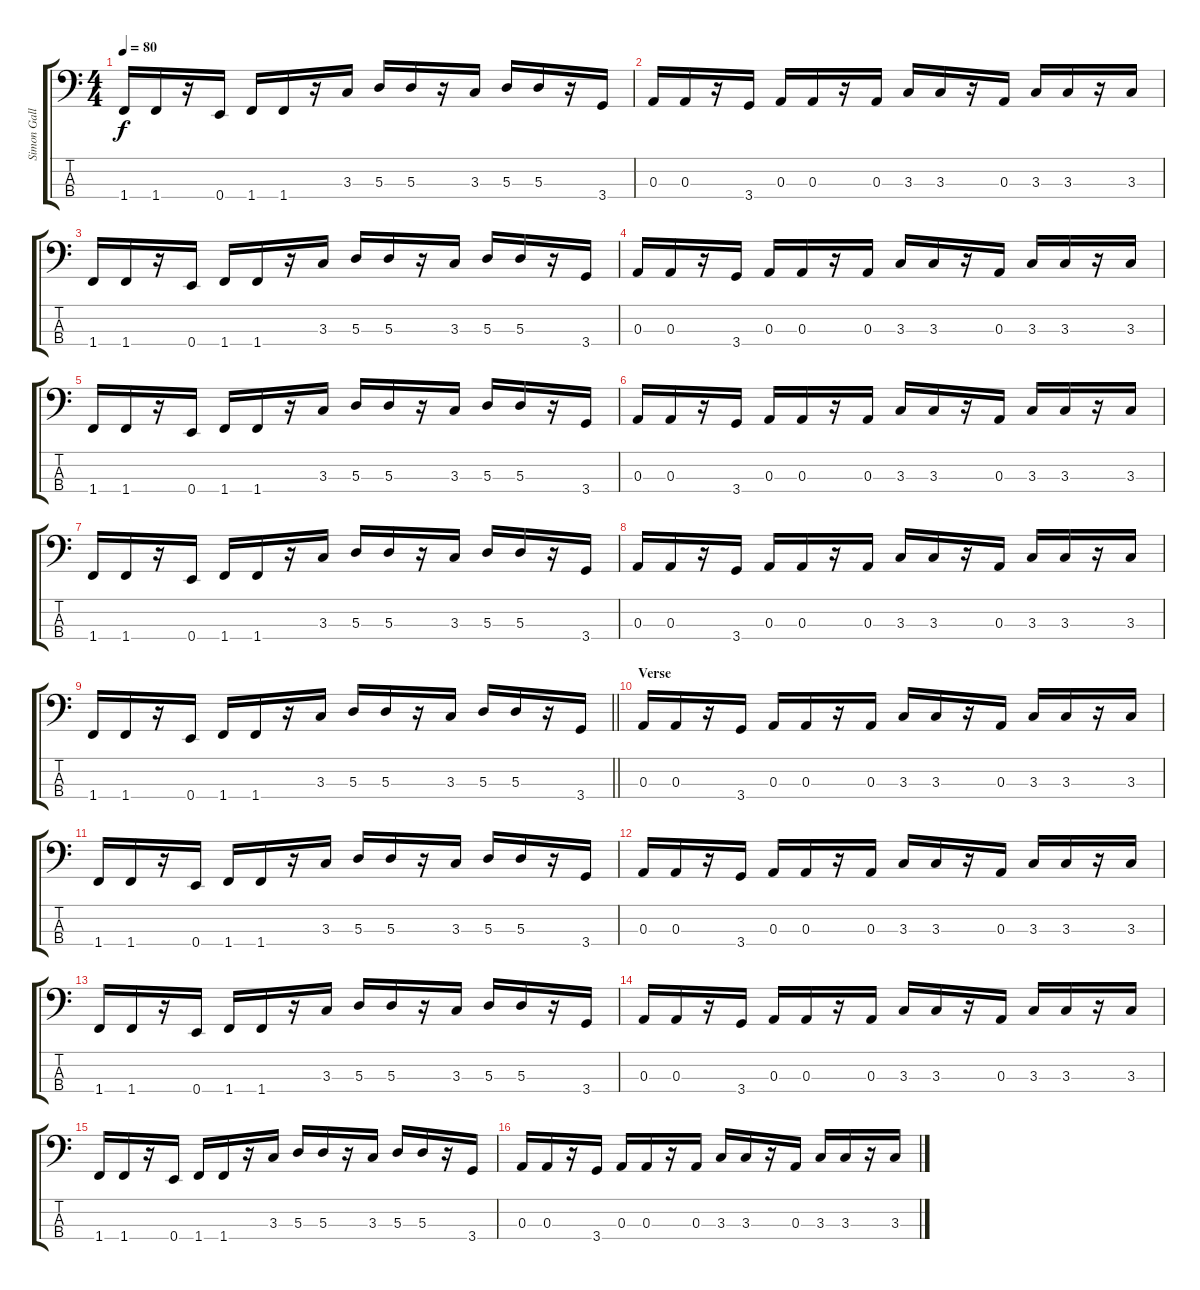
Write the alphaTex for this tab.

\track ("Simon Gallup" "Simon Gall") {instrument electricbasspick}
\staff {score tabs}
\tuning (G2 D2 A1 E1) {hide}
\ts (4 4)
\tempo 80
\clef f4
\ks c
1.4.16{dy f} 1.4.16 r.16 0.4.16 1.4.16 1.4.16 r.16 3.3.16 5.3.16 5.3.16 r.16 3.3.16 5.3.16 5.3.16 r.16 3.4.16 |
0.3.16 0.3.16 r.16 3.4.16 0.3.16 0.3.16 r.16 0.3.16 3.3.16 3.3.16 r.16 0.3.16 3.3.16 3.3.16 r.16 3.3.16 |
1.4.16 1.4.16 r.16 0.4.16 1.4.16 1.4.16 r.16 3.3.16 5.3.16 5.3.16 r.16 3.3.16 5.3.16 5.3.16 r.16 3.4.16 |
0.3.16 0.3.16 r.16 3.4.16 0.3.16 0.3.16 r.16 0.3.16 3.3.16 3.3.16 r.16 0.3.16 3.3.16 3.3.16 r.16 3.3.16 |
1.4.16 1.4.16 r.16 0.4.16 1.4.16 1.4.16 r.16 3.3.16 5.3.16 5.3.16 r.16 3.3.16 5.3.16 5.3.16 r.16 3.4.16 |
0.3.16 0.3.16 r.16 3.4.16 0.3.16 0.3.16 r.16 0.3.16 3.3.16 3.3.16 r.16 0.3.16 3.3.16 3.3.16 r.16 3.3.16 |
1.4.16 1.4.16 r.16 0.4.16 1.4.16 1.4.16 r.16 3.3.16 5.3.16 5.3.16 r.16 3.3.16 5.3.16 5.3.16 r.16 3.4.16 |
0.3.16 0.3.16 r.16 3.4.16 0.3.16 0.3.16 r.16 0.3.16 3.3.16 3.3.16 r.16 0.3.16 3.3.16 3.3.16 r.16 3.3.16 |
\barLineRight lightlight
1.4.16 1.4.16 r.16 0.4.16 1.4.16 1.4.16 r.16 3.3.16 5.3.16 5.3.16 r.16 3.3.16 5.3.16 5.3.16 r.16 3.4.16 |
\section ("" "Verse")
0.3.16 0.3.16 r.16 3.4.16 0.3.16 0.3.16 r.16 0.3.16 3.3.16 3.3.16 r.16 0.3.16 3.3.16 3.3.16 r.16 3.3.16 |
1.4.16 1.4.16 r.16 0.4.16 1.4.16 1.4.16 r.16 3.3.16 5.3.16 5.3.16 r.16 3.3.16 5.3.16 5.3.16 r.16 3.4.16 |
0.3.16 0.3.16 r.16 3.4.16 0.3.16 0.3.16 r.16 0.3.16 3.3.16 3.3.16 r.16 0.3.16 3.3.16 3.3.16 r.16 3.3.16 |
1.4.16 1.4.16 r.16 0.4.16 1.4.16 1.4.16 r.16 3.3.16 5.3.16 5.3.16 r.16 3.3.16 5.3.16 5.3.16 r.16 3.4.16 |
0.3.16 0.3.16 r.16 3.4.16 0.3.16 0.3.16 r.16 0.3.16 3.3.16 3.3.16 r.16 0.3.16 3.3.16 3.3.16 r.16 3.3.16 |
1.4.16 1.4.16 r.16 0.4.16 1.4.16 1.4.16 r.16 3.3.16 5.3.16 5.3.16 r.16 3.3.16 5.3.16 5.3.16 r.16 3.4.16 |
0.3.16 0.3.16 r.16 3.4.16 0.3.16 0.3.16 r.16 0.3.16 3.3.16 3.3.16 r.16 0.3.16 3.3.16 3.3.16 r.16 3.3.16
